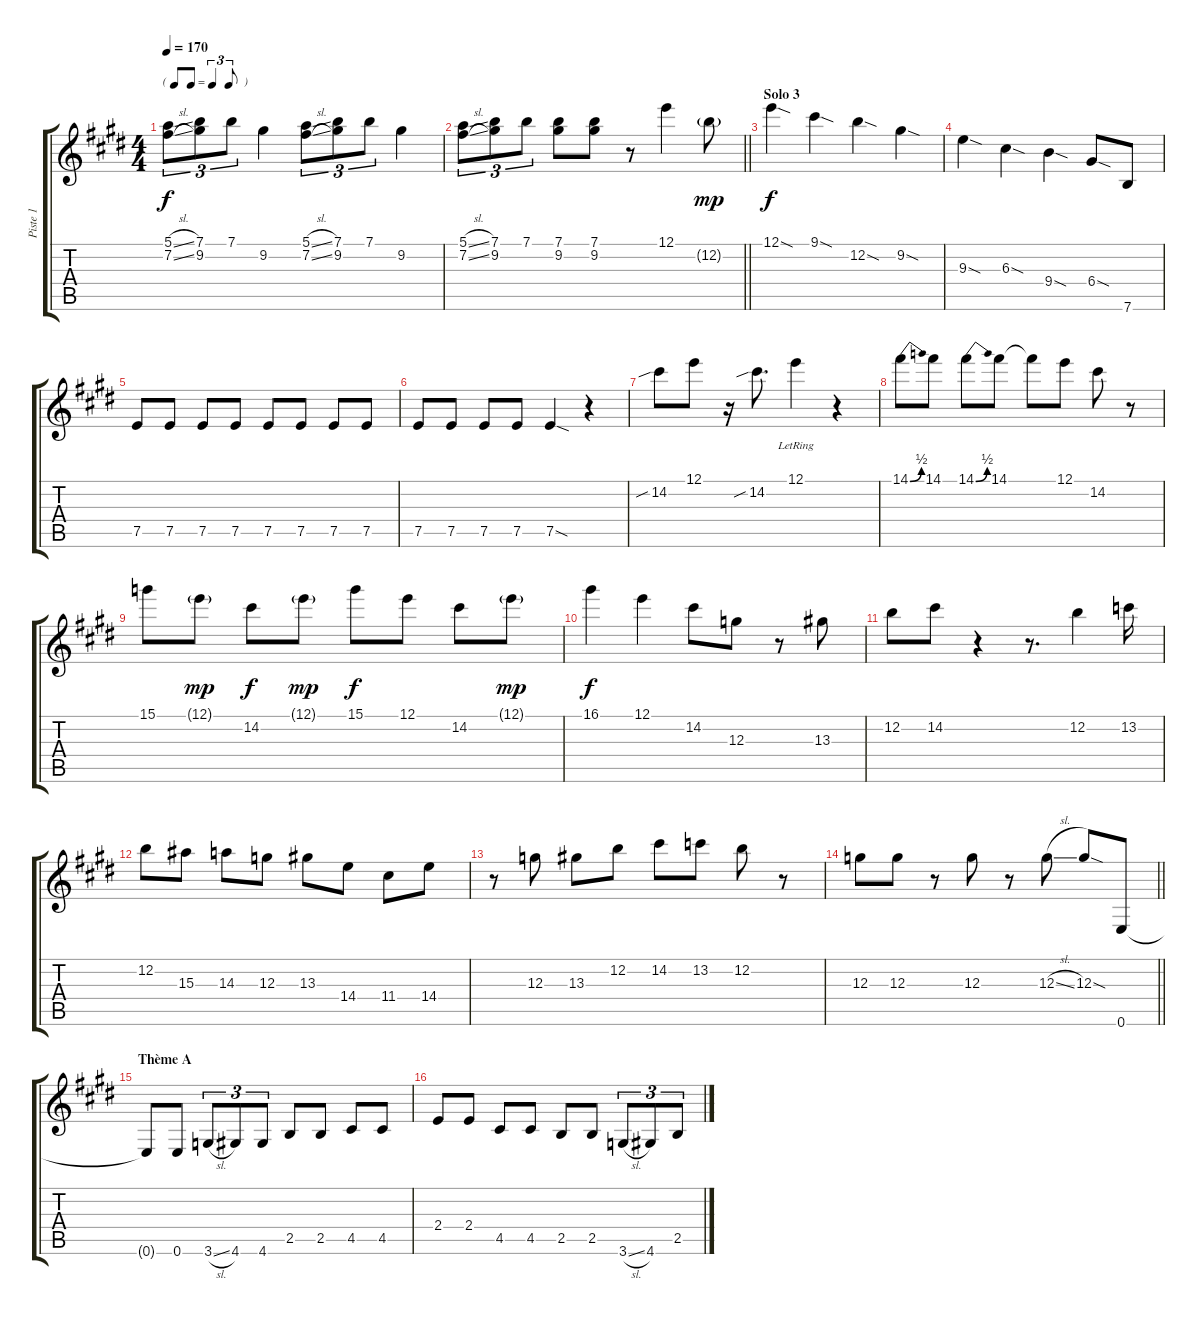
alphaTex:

\track ("Piste 1" "Piste 1") {instrument acousticguitarsteel}
\staff {score tabs}
\tuning (E4 B3 G3 D3 A2 E2) {hide}
\ts (4 4)
\tf triplet8th
\tempo 170
\clef g2
\ks e
(5.1{sl} 7.2{sl}).8{tu (3 2) dy f} (7.1 9.2).8{tu (3 2)} 7.1.8{tu (3 2)} 9.2.4 (5.1{sl} 7.2{sl}).8{tu (3 2)} (7.1 9.2).8{tu (3 2)} 7.1.8{tu (3 2)} 9.2.4 |
\barLineRight lightlight
(5.1{sl} 7.2{sl}).8{tu (3 2)} (7.1 9.2).8{tu (3 2)} 7.1.8{tu (3 2)} (7.1 9.2).8 (7.1 9.2).8 r.8 12.1.4 12.2{g}.8{dy mp} |
\section ("" "Solo 3")
12.1{sod}.4{dy f} 9.1{sod}.4 12.2{sod}.4 9.2{sod}.4 |
9.3{sod}.4 6.3{sod}.4 9.4{sod}.4 6.4{sod}.8 7.6.8 |
7.5.8 7.5.8 7.5.8 7.5.8 7.5.8 7.5.8 7.5.8 7.5.8 |
7.5.8 7.5.8 7.5.8 7.5.8 7.5{sod}.4 r.4 |
14.2{sib}.8 12.1.8 r.16 14.2{sib}.8{d} 12.1{lr}.4 r.4 |
14.1{be (bend 0 0 60 2)}.8 14.1.8 14.1{be (bend 0 0 60 2)}.8 14.1.8 14.1{t}.8 12.1.8 14.2.8 r.8 |
15.1.8 12.1{g}.8{dy mp} 14.2.8{dy f} 12.1{g}.8{dy mp} 15.1.8{dy f} 12.1.8 14.2.8 12.1{g}.8{dy mp} |
16.1.4{dy f} 12.1.4 14.2.8 12.3.8 r.8 13.3.8 |
12.2.8 14.2.8 r.4 r.8{d} 12.2.4 13.2.16 |
12.2.8 15.3.8 14.3.8 12.3.8 13.3.8 14.4.8 11.4.8 14.4.8 |
r.8 12.3.8 13.3.8 12.2.8 14.2.8 13.2.8 12.2.8 r.8 |
\barLineRight lightlight
12.3.8 12.3.8 r.8 12.3.8 r.8 12.3{sl}.8 12.3{sod}.8 0.6.8 |
\section ("" "Thème A")
0.6{t}.8 0.6.8 3.6{sl}.8{tu (3 2)} 4.6.8{tu (3 2)} 4.6.8{tu (3 2)} 2.5.8 2.5.8 4.5.8 4.5.8 |
2.4.8 2.4.8 4.5.8 4.5.8 2.5.8 2.5.8 3.6{sl}.8{tu (3 2)} 4.6.8{tu (3 2)} 2.5.8{tu (3 2)}
